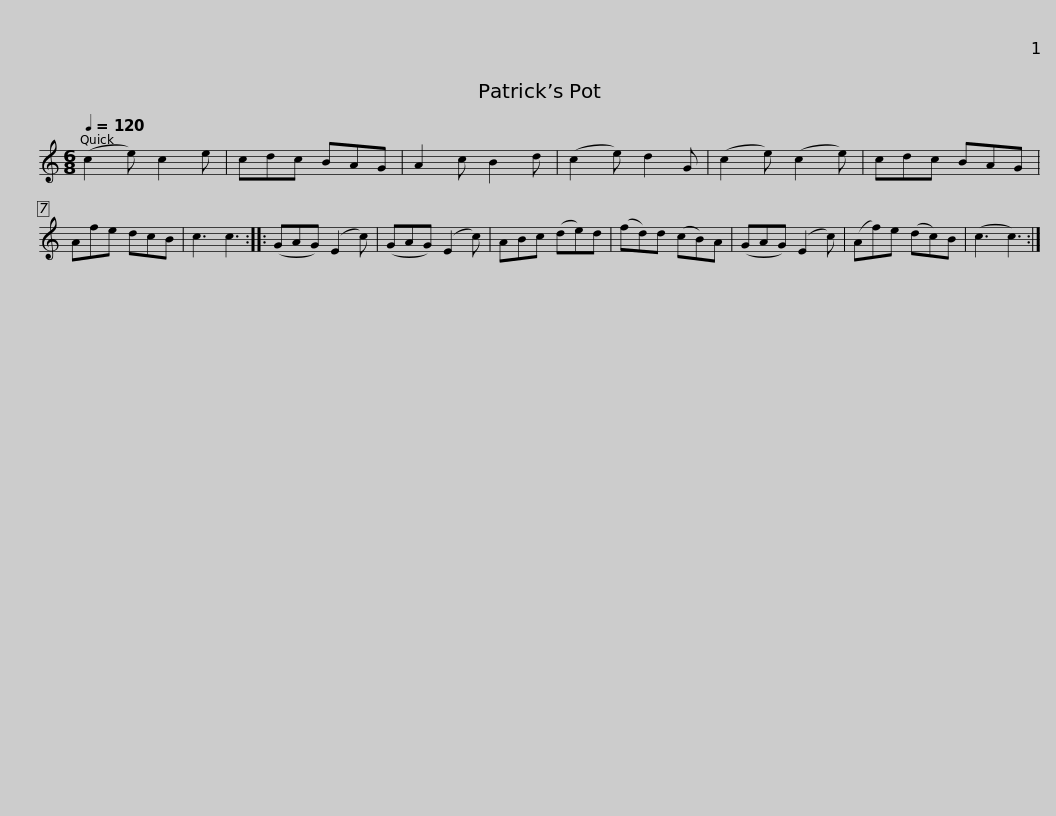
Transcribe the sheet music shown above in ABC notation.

X:1
L:1/8
Q:1/4=120
M:6/8
I:linebreak $
K:C
V:1 treble
V:1
 (c2 e) c2 e | cdc BAG | A2 c B2 d | (c2 e) d2 G | (c2 e) (c2 e) | %5
 cdc BAG | Afe dcB | c3 c3 :: (GAG) (E2 c) |$ (GAG) (E2 c) | %10
 ABc (de)d | (fd)d (cB)A | (GAG) (E2 c) | (Af)e (dc)B | (c3 c3) :| %15
